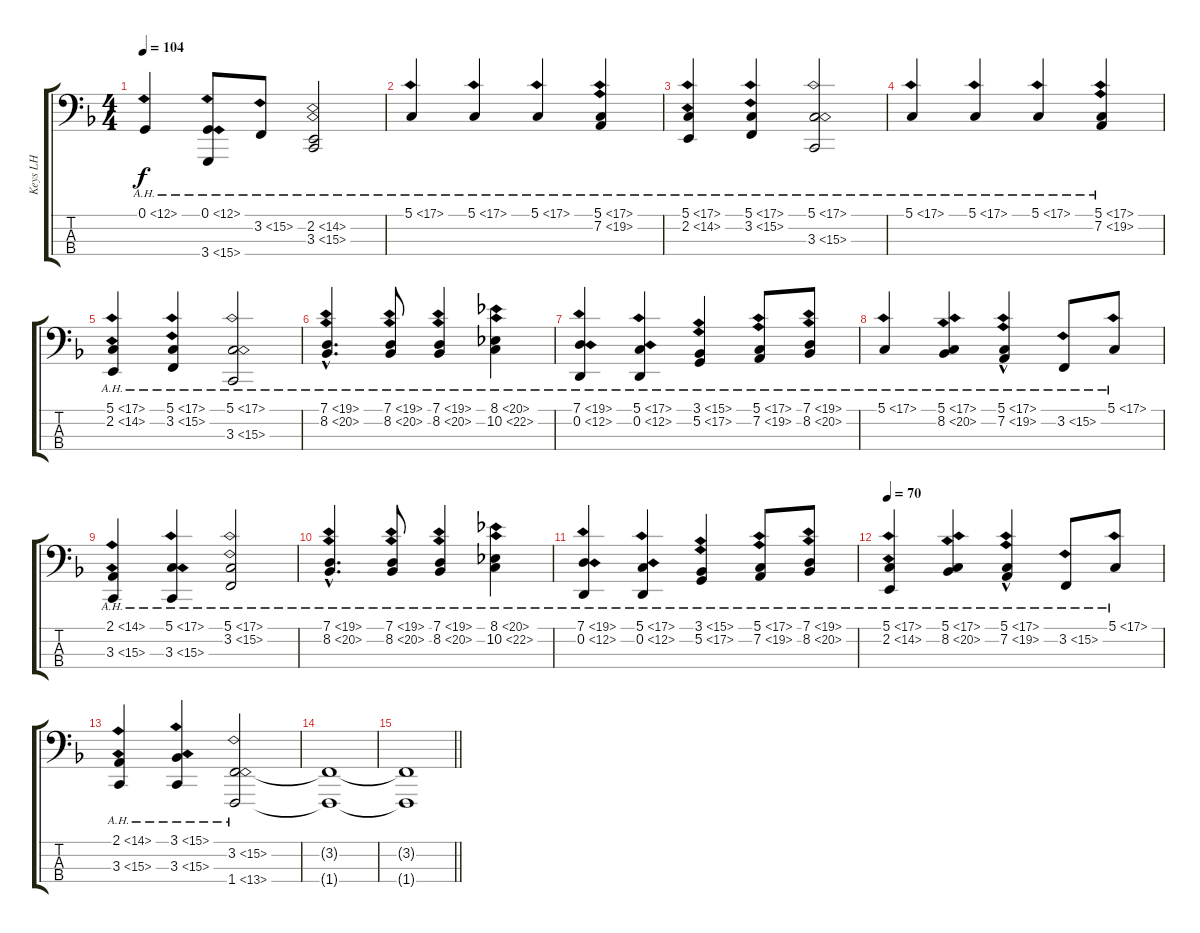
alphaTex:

\track ("Keys LH" "Keys LH") {instrument lead2sawtooth}
\staff {score tabs}
\tuning (G2 D2 A1 E1) {hide}
\ts (4 4)
\tempo 104
\clef f4
\ks f
0.1{ah 12}.4{dy f} (0.1{ah 12} 3.4{ah 12}).8 3.2{ah 12}.8 (2.2{ah 12} 3.3{ah 12}).2 |
5.1{ah 12}.4 5.1{ah 12}.4 5.1{ah 12}.4 (5.1{ah 12} 7.2{ah 12}).4 |
(5.1{ah 12} 2.2{ah 12}).4 (5.1{ah 12} 3.2{ah 12}).4 (5.1{ah 12} 3.3{ah 12}).2 |
5.1{ah 12}.4 5.1{ah 12}.4 5.1{ah 12}.4 (5.1{ah 12} 7.2{ah 12}).4 |
(5.1{ah 12} 2.2{ah 12}).4 (5.1{ah 12} 3.2{ah 12}).4 (5.1{ah 12} 3.3{ah 12}).2 |
(7.1{ah 12 hac} 8.2{ah 12 hac}).4{d} (7.1{ah 12} 8.2{ah 12}).8 (7.1{ah 12} 8.2{ah 12}).4 (8.1{ah 12} 10.2{ah 12}).4 |
(7.1{ah 12} 0.2{ah 12}).4 (5.1{ah 12} 0.2{ah 12}).4 (3.1{ah 12} 5.2{ah 12}).4 (5.1{ah 12} 7.2{ah 12}).8 (7.1{ah 12} 8.2{ah 12}).8 |
5.1{ah 12}.4 (5.1{ah 12} 8.2{ah 12}).4 (5.1{ah 12 hac} 7.2{ah 12}).4 3.2{ah 12}.8 5.1{ah 12}.8 |
(2.1{ah 12} 3.3{ah 12}).4 (5.1{ah 12} 3.3{ah 12}).4 (5.1{ah 12} 3.2{ah 12}).2 |
(7.1{ah 12 hac} 8.2{ah 12 hac}).4{d} (7.1{ah 12} 8.2{ah 12}).8 (7.1{ah 12} 8.2{ah 12}).4 (8.1{ah 12} 10.2{ah 12}).4 |
(7.1{ah 12} 0.2{ah 12}).4 (5.1{ah 12} 0.2{ah 12}).4 (3.1{ah 12} 5.2{ah 12}).4 (5.1{ah 12} 7.2{ah 12}).8 (7.1{ah 12} 8.2{ah 12}).8 |
\tempo 70
(5.1{ah 12} 2.2{ah 12}).4 (5.1{ah 12} 8.2{ah 12}).4 (5.1{ah 12 hac} 7.2{ah 12}).4 3.2{ah 12}.8 5.1{ah 12}.8 |
(2.1{ah 12} 3.3{ah 12}).4 (3.1{ah 12} 3.3{ah 12}).4 (3.2{ah 12} 1.4{ah 12}).2 |
(3.2{t} 1.4{t}).1{volume 0} |
\barLineRight lightlight
(3.2{t} 1.4{t}).1
